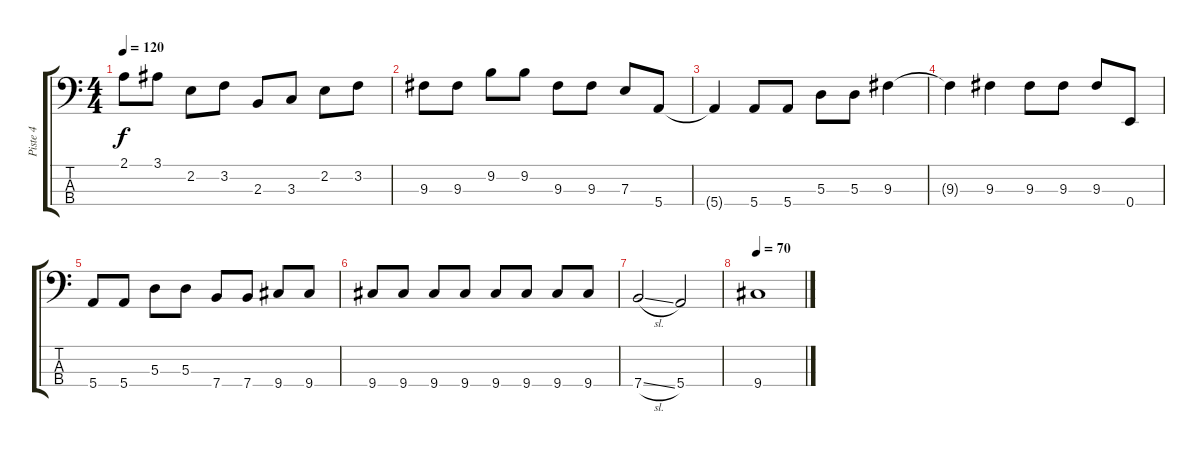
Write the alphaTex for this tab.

\track ("Piste 4" "Piste 4") {instrument electricbassfinger}
\staff {score tabs}
\tuning (G2 D2 A1 E1) {hide}
\ts (4 4)
\tempo 120
\clef f4
\ks c
2.1.8{dy f} 3.1.8 2.2.8 3.2.8 2.3.8 3.3.8 2.2.8 3.2.8 |
9.3.8 9.3.8 9.2.8 9.2.8 9.3.8 9.3.8 7.3.8 5.4.8 |
5.4{t}.4 5.4.8 5.4.8 5.3.8 5.3.8 9.3.4 |
9.3{t}.4 9.3.4 9.3.8 9.3.8 9.3.8 0.4.8 |
5.4.8 5.4.8 5.3.8 5.3.8 7.4.8 7.4.8 9.4.8 9.4.8 |
9.4.8 9.4.8 9.4.8 9.4.8 9.4.8 9.4.8 9.4.8 9.4.8 |
7.4{sl}.2 5.4.2 |
\tempo 70
9.4.1
